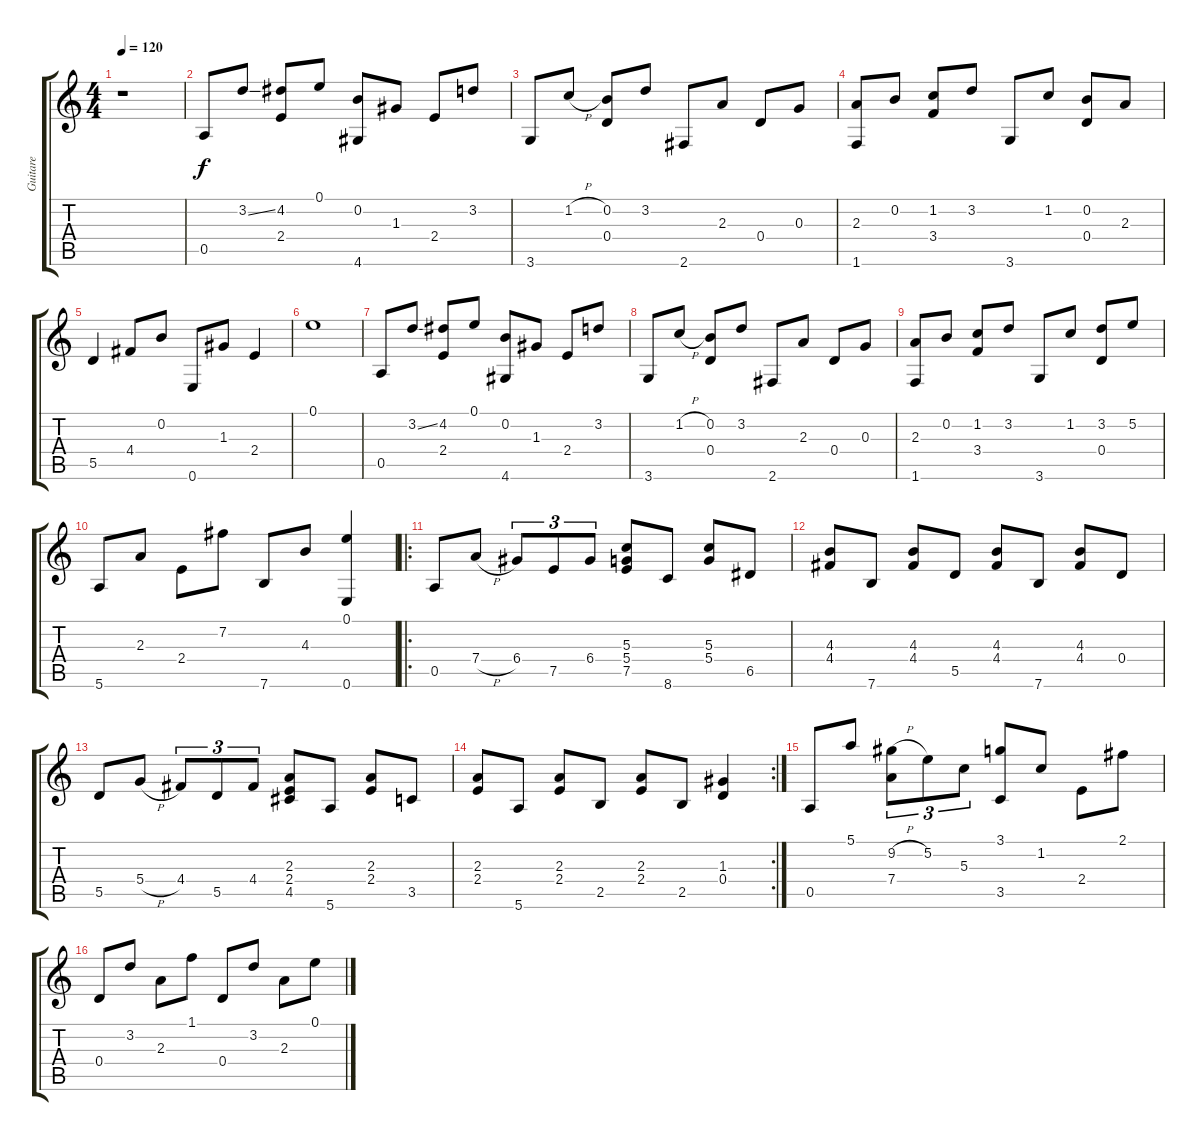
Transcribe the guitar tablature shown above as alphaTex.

\track ("Guitare" "Guitare") {instrument acousticguitarnylon}
\staff {score tabs}
\tuning (E4 B3 G3 D3 A2 E2) {hide}
\ts (4 4)
\tempo 120
\clef g2
\ks c
r.1{dy f instrument acousticguitarnylon} |
0.5.8 3.2{ss}.8 (4.2 2.4).8 0.1.8 (0.2 4.6).8 1.3.8 2.4.8 3.2.8 |
3.6.8 1.2{h}.8 (0.2 0.4).8 3.2.8 2.6.8 2.3.8 0.4.8 0.3.8 |
(2.3 1.6).8 0.2.8 (1.2 3.4).8 3.2.8 3.6.8 1.2.8 (0.2 0.4).8 2.3.8 |
5.5.4 4.4.8 0.2.8 0.6.8 1.3.8 2.4.4 |
0.1.1 |
0.5.8 3.2{ss}.8 (4.2 2.4).8 0.1.8 (0.2 4.6).8 1.3.8 2.4.8 3.2.8 |
3.6.8 1.2{h}.8 (0.2 0.4).8 3.2.8 2.6.8 2.3.8 0.4.8 0.3.8 |
(2.3 1.6).8 0.2.8 (1.2 3.4).8 3.2.8 3.6.8 1.2.8 (3.2 0.4).8 5.2.8 |
5.6.8 2.3.8 2.4.8 7.2.8 7.6.8 4.3.8 (0.1 0.6).4 |
\ro
0.5.8 7.4{h}.8 6.4.8{tu (3 2)} 7.5.8{tu (3 2)} 6.4.8{tu (3 2)} (5.3 5.4 7.5).8 8.6.8 (5.3 5.4).8 6.5.8 |
(4.3 4.4).8 7.6.8 (4.3 4.4).8 5.5.8 (4.3 4.4).8 7.6.8 (4.3 4.4).8 0.4.8 |
5.5.8 5.4{h}.8 4.4.8{tu (3 2)} 5.5.8{tu (3 2)} 4.4.8{tu (3 2)} (2.3 2.4 4.5).8 5.6.8 (2.3 2.4).8 3.5.8 |
\rc 2
(2.3 2.4).8 5.6.8 (2.3 2.4).8 2.5.8 (2.3 2.4).8 2.5.8 (1.3 0.4).4 |
0.5.8 5.1.8 (9.2{h} 7.4).8{tu (3 2)} 5.2.8{tu (3 2)} 5.3.8{tu (3 2)} (3.1 3.5).8 1.2.8 2.4.8 2.1.8 |
0.4.8 3.2.8 2.3.8 1.1.8 0.4.8 3.2.8 2.3.8 0.1.8
